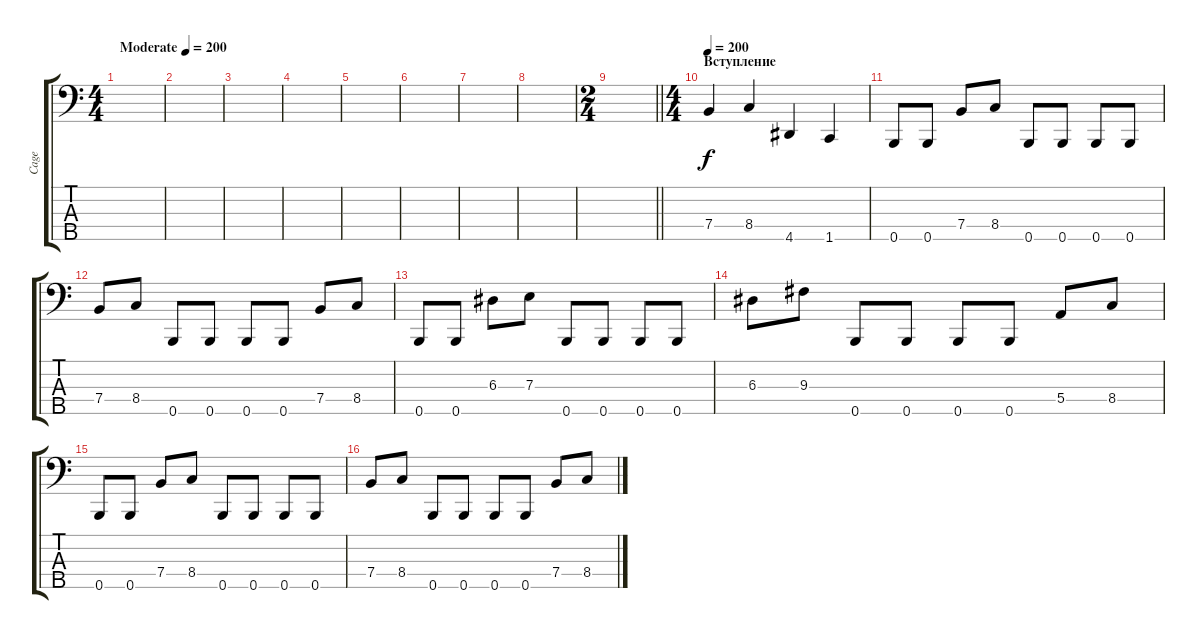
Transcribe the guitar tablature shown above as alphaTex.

\track ("Cage" "Cage") {instrument electricbasspick}
\staff {score tabs}
\tuning (Gb2 D2 A1 E1 B0) {hide}
\ts (4 4)
\tempo (200 "Moderate")
\tempo 150
\tempo (200 "Moderate")
\clef f4
\ks c
|
|
|
|
|
|
|
|
\ts (2 4)
\barLineRight lightlight
|
\ts (4 4)
\section ("" "Вступление")
\tempo 200
7.4.4 8.4.4 4.5.4 1.5.4 |
0.5.8 0.5.8 7.4.8 8.4.8 0.5.8 0.5.8 0.5.8 0.5.8 |
7.4.8 8.4.8 0.5.8 0.5.8 0.5.8 0.5.8 7.4.8 8.4.8 |
0.5.8 0.5.8 6.3.8 7.3.8 0.5.8 0.5.8 0.5.8 0.5.8 |
6.3.8 9.3.8 0.5.8 0.5.8 0.5.8 0.5.8 5.4.8 8.4.8 |
0.5.8 0.5.8 7.4.8 8.4.8 0.5.8 0.5.8 0.5.8 0.5.8 |
7.4.8 8.4.8 0.5.8 0.5.8 0.5.8 0.5.8 7.4.8 8.4.8
